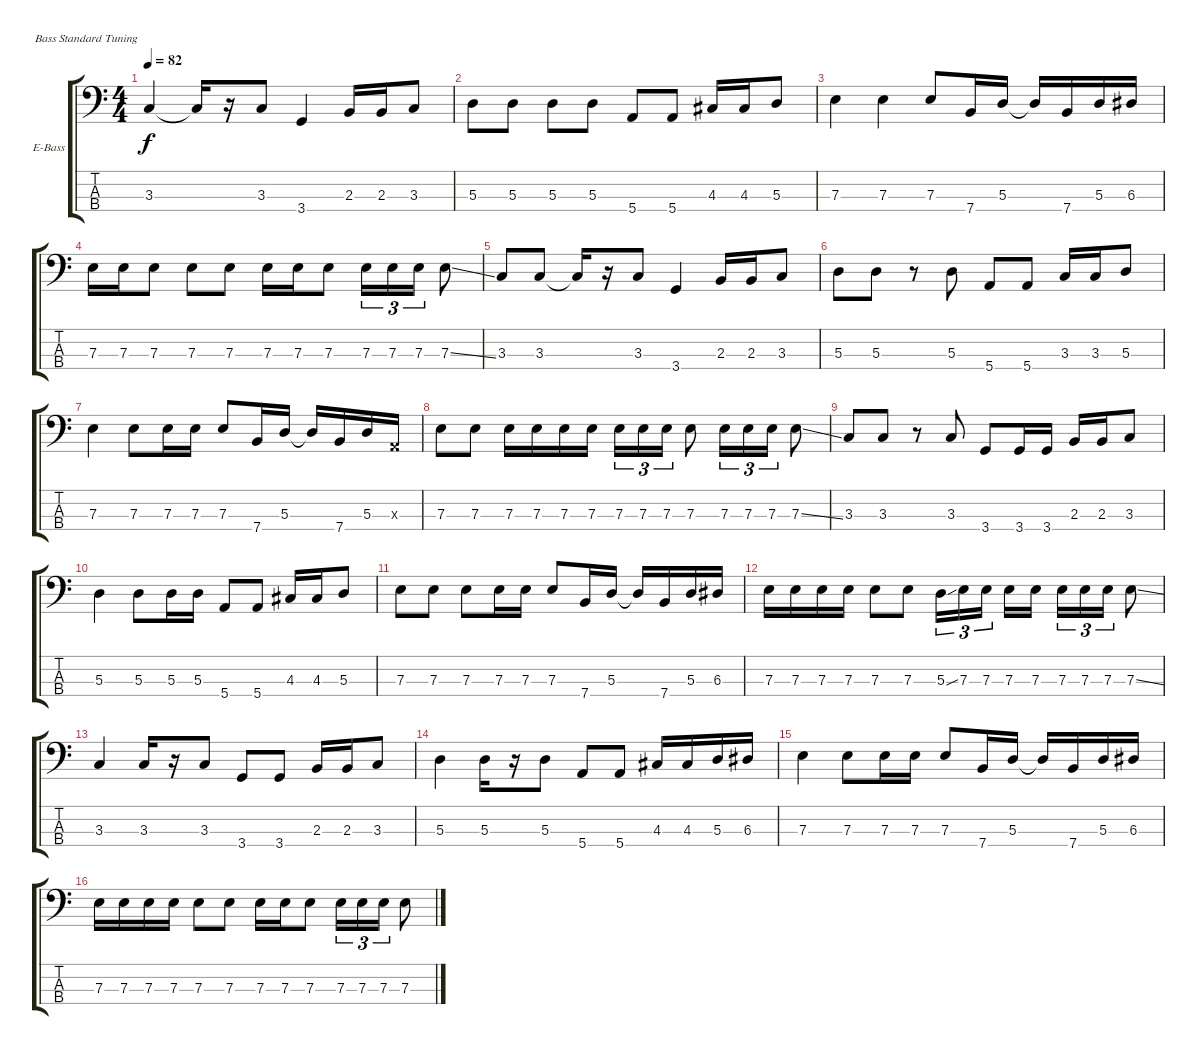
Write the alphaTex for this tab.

\bracketExtendMode groupsimilarinstruments
\firstSystemTrackNameOrientation horizontal
\otherSystemsTrackNameOrientation horizontal
\track ("Bass" "E-Bass") {instrument electricbassfinger}
\staff {score tabs}
\tuning (G2 D2 A1 E1)
\ts (4 4)
\tempo 82
\clef f4
\ks c
3.3.4{dy f} 3.3{t}.16 r.16 3.3.8 3.4.4 2.3.16 2.3.16 3.3.8 |
5.3.8 5.3.8 5.3.8 5.3.8 5.4.8 5.4.8 4.3.16 4.3.16 5.3.8 |
7.3.4 7.3.4 7.3.8 7.4.16 5.3.16 5.3{t}.16 7.4.16 5.3.16 6.3.16 |
7.3.16 7.3.16 7.3.8 7.3.8 7.3.8 7.3.16 7.3.16 7.3.8 7.3.16{tu (3 2)} 7.3.16{tu (3 2)} 7.3.16{tu (3 2)} 7.3{ss}.8 |
3.3.8 3.3.8 3.3{t}.16 r.16 3.3.8 3.4.4 2.3.16 2.3.16 3.3.8 |
5.3.8 5.3.8 r.8 5.3.8 5.4.8 5.4.8 3.3.16 3.3.16 5.3.8 |
7.3.4 7.3.8 7.3.16 7.3.16 7.3.8 7.4.16 5.3.16 5.3{t}.16 7.4.16 5.3.16 0.3{x}.16 |
7.3.8 7.3.8 7.3.16 7.3.16 7.3.16 7.3.16 7.3.16{tu (3 2)} 7.3.16{tu (3 2)} 7.3.16{tu (3 2)} 7.3.8 7.3.16{tu (3 2)} 7.3.16{tu (3 2)} 7.3.16{tu (3 2)} 7.3{ss}.8 |
3.3.8 3.3.8 r.8 3.3.8 3.4.8 3.4.16 3.4.16 2.3.16 2.3.16 3.3.8 |
5.3.4 5.3.8 5.3.16 5.3.16 5.4.8 5.4.8 4.3.16 4.3.16 5.3.8 |
7.3.8 7.3.8 7.3.8 7.3.16 7.3.16 7.3.8 7.4.16 5.3.16 5.3{t}.16 7.4.16 5.3.16 6.3.16 |
7.3.16 7.3.16 7.3.16 7.3.16 7.3.8 7.3.8 5.3{ss}.16{tu (3 2)} 7.3.16{tu (3 2)} 7.3.16{tu (3 2)} 7.3.16 7.3.16 7.3.16{tu (3 2)} 7.3.16{tu (3 2)} 7.3.16{tu (3 2)} 7.3{ss}.8 |
3.3.4 3.3.16 r.16 3.3.8 3.4.8 3.4.8 2.3.16 2.3.16 3.3.8 |
5.3.4 5.3.16 r.16 5.3.8 5.4.8 5.4.8 4.3.16 4.3.16 5.3.16 6.3.16 |
7.3.4 7.3.8 7.3.16 7.3.16 7.3.8 7.4.16 5.3.16 5.3{t}.16 7.4.16 5.3.16 6.3.16 |
7.3.16 7.3.16 7.3.16 7.3.16 7.3.8 7.3.8 7.3.16 7.3.16 7.3.8 7.3.16{tu (3 2)} 7.3.16{tu (3 2)} 7.3.16{tu (3 2)} 7.3{ss}.8
